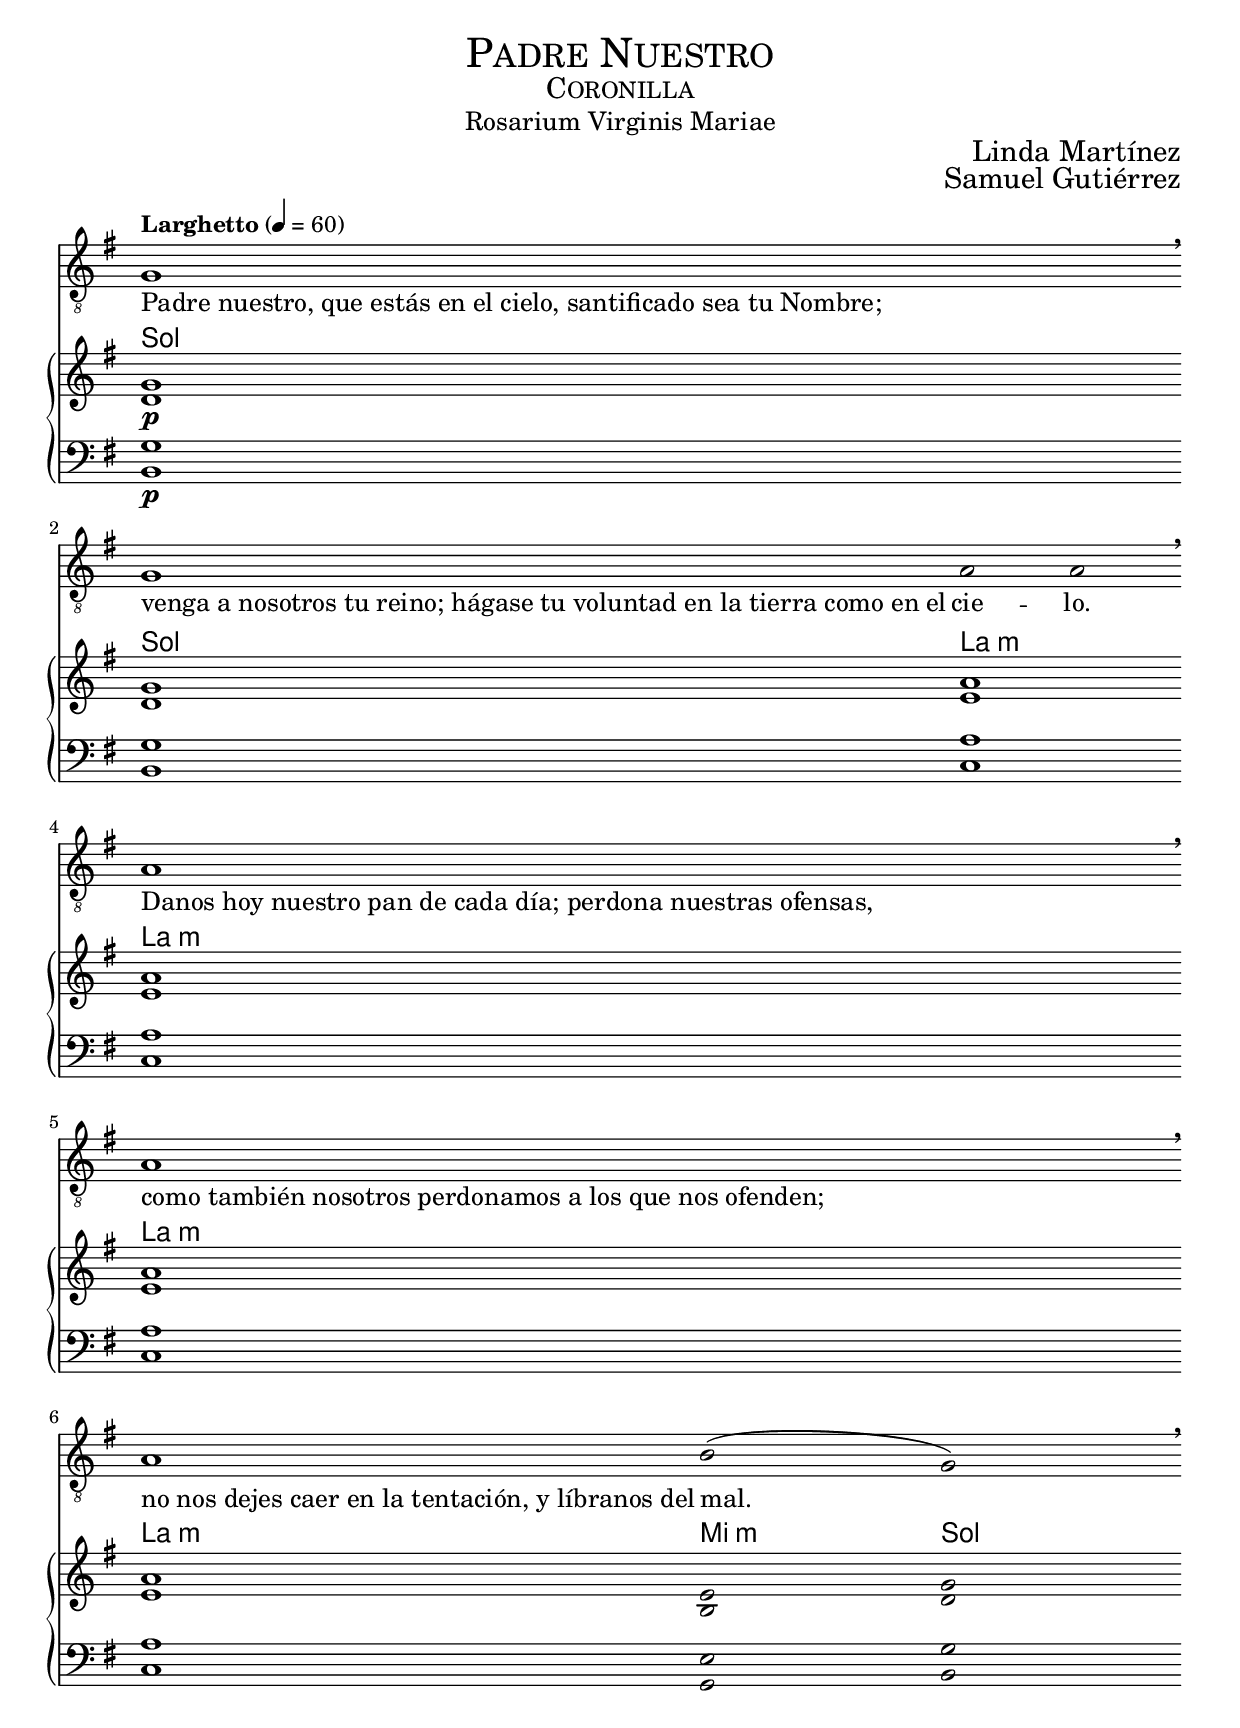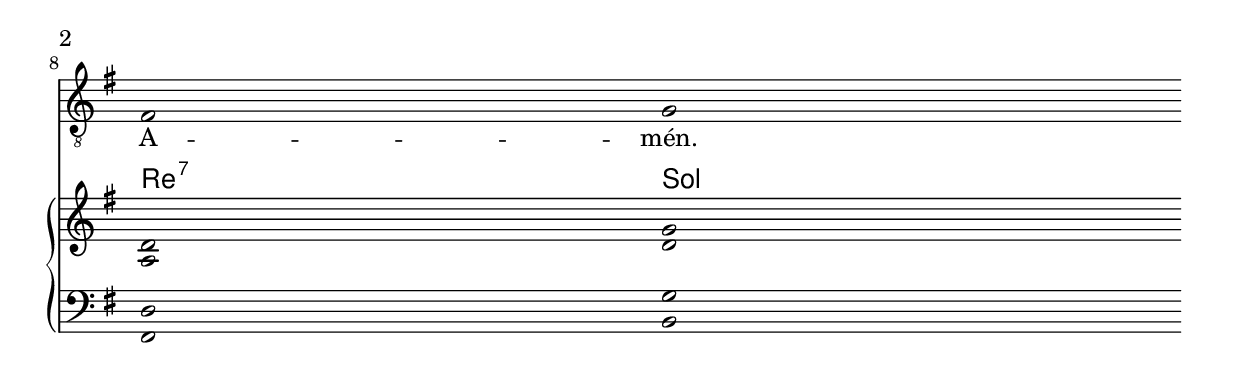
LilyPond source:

%  Padre Nuestro - A modo de tono gregoriano
% Music and accompaniment by serachsam

\language "espanol"
\version "2.23.2"

% --- Global parameters
%particle = 0
%jump = \break

% --- Includes

title = "Padre Nuestro"
subtitle = "Coronilla"
subsubtitle = "Rosarium Virginis Mariae"
autor = "Linda Martínez"
arranger = "Samuel Gutiérrez"
other = ""
dedication = \markup { \small "" }
papper = "letter"
size = 20

global = {
    \tempo "Larghetto" 4 = 60
    \key sol \major
    \time 4/4
}

voice_music = \relative do' {
  \compressEmptyMeasures
  \dynamicUp
  \clef "G_8"

  sol1 \breathe
  sol1 la2 la \breathe \break
  la1 \breathe
  la1 \breathe
  la1 si2( sol) \breathe \break
  fas2 sol
}

voice_lyrics = \lyricmode {
    \once \override LyricText.self-alignment-X = #-1
    "Padre nuestro, que estás en el cielo, santificado sea tu Nombre;"
    \once \override LyricText.self-alignment-X = #-1
    "venga a nosotros tu reino; hágase tu voluntad en la tierra como en el"  cie -- lo.
    \once \override LyricText.self-alignment-X = #-1
    "Danos hoy nuestro pan de cada día; perdona nuestras ofensas,"
    \once \override LyricText.self-alignment-X = #-1
    "como también nosotros perdonamos a los que nos ofenden;"
    \once \override LyricText.self-alignment-X = #-1
    "no nos dejes caer en la tentación, y líbranos del" mal. A -- mén.
}

harmonies = \new ChordNames {
  \set ChordNames.midiInstrument = "string ensemble 2"
  \set ChordNames.midiMaximumVolume = #0
  \set chordChanges = ##t
  \chordmode {
    \italianChords

    sol1
    sol1
    la1:m
    la1:m
    la1:m
    la1:m
    mi2:m sol2
    re2:7 sol
  }
}

notes_soproano = \relative do'' {
  sol1\p 
  sol1 la1 
  la1 
  la1 
  la1 mi2 sol2 
  re2 sol2
}

notes_alto = \relative do' {
  re1\p 
  re1 mi1 
  mi1 
  mi1 
  mi1 si2 re2 
  la2 re2
}

notes_tenor = \relative do' {
  sol1\p 
  sol1 la1 
  la1 
  la1 
  la1 mi2 sol2 
  re2 sol2
}

notes_bass = \relative do {
  si1\p 
  si1 do1 
  do1 
  do1 
  do1 sol2 si2 
  fas2 si2
}


% --- Global size
%#(set-global-staff-size 18)

% --- Header
\markup { \fill-line { \center-column { \fontsize #5 \smallCaps \title \fontsize #2 \smallCaps \subtitle \fontsize #1 \subsubtitle } } }
\markup { \fill-line { " " \right-column { \fontsize #2 \autor } } }
\markup { \fill-line { " " \right-column { \fontsize #2 \arranger } } }
\markup { \fill-line { " " \right-column { \fontsize #2 \other } } }
\header {
  dedication = \dedication
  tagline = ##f
  breakbefore = ##t
}

% --- Sheet
\score {
  <<
    \new Staff { <<
      \set Staff.midiInstrument = #"choir aahs"
      \new Voice = "voice" {<<\global \voice_music>>}
      \new Lyrics \lyricsto "voice" {\voice_lyrics}
    >> }
    \harmonies
    \new PianoStaff { <<
      \new Staff = "sopranoStaff" { <<
        \set Staff.midiInstrument = #"church organ"
        \partCombine
        << \global \notes_soproano >>
        << \global \notes_alto >>
      >> }
      \new Staff { <<
        \set Staff.midiInstrument = #"church organ"
        \clef bass
        \partCombine
        << \global \notes_tenor >>
        << \global \notes_bass >>
      >> }
    >> }
  >>
  \layout {
    indent = #0
    ragged-right = ##f
    \context {
      \Staff
      \remove "Time_signature_engraver"
      \remove "Bar_engraver"
      \hide Stem
    }
  }
  \midi {}
}

% --- Paper
\paper{
  #(set-default-paper-size "letter")
}
